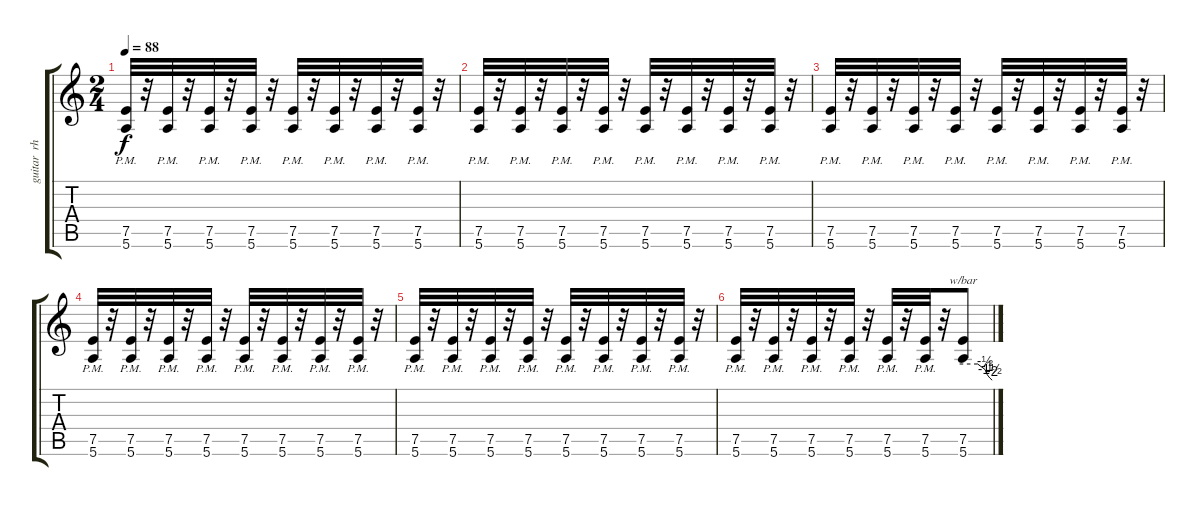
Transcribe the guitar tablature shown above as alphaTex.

\track ("guitar  rhythm  left" "guitar  rh") {instrument distortionguitar}
\staff {score tabs}
\tuning (E4 B3 G3 D3 A2 E2) {hide}
\ts (2 4)
\tempo 88
\clef g2
\ks c
(7.5{pm} 5.6{pm}).32{dy f} r.32 (7.5{pm} 5.6{pm}).32 r.32 (7.5{pm} 5.6{pm}).32 r.32 (7.5{pm} 5.6{pm}).32 r.32 (7.5{pm} 5.6{pm}).32 r.32 (7.5{pm} 5.6{pm}).32 r.32 (7.5{pm} 5.6{pm}).32 r.32 (7.5{pm} 5.6{pm}).32 r.32 |
(7.5{pm} 5.6{pm}).32 r.32 (7.5{pm} 5.6{pm}).32 r.32 (7.5{pm} 5.6{pm}).32 r.32 (7.5{pm} 5.6{pm}).32 r.32 (7.5{pm} 5.6{pm}).32 r.32 (7.5{pm} 5.6{pm}).32 r.32 (7.5{pm} 5.6{pm}).32 r.32 (7.5{pm} 5.6{pm}).32 r.32 |
(7.5{pm} 5.6{pm}).32 r.32 (7.5{pm} 5.6{pm}).32 r.32 (7.5{pm} 5.6{pm}).32 r.32 (7.5{pm} 5.6{pm}).32 r.32 (7.5{pm} 5.6{pm}).32 r.32 (7.5{pm} 5.6{pm}).32 r.32 (7.5{pm} 5.6{pm}).32 r.32 (7.5{pm} 5.6{pm}).32 r.32 |
(7.5{pm} 5.6{pm}).32 r.32 (7.5{pm} 5.6{pm}).32 r.32 (7.5{pm} 5.6{pm}).32 r.32 (7.5{pm} 5.6{pm}).32 r.32 (7.5{pm} 5.6{pm}).32 r.32 (7.5{pm} 5.6{pm}).32 r.32 (7.5{pm} 5.6{pm}).32 r.32 (7.5{pm} 5.6{pm}).32 r.32 |
(7.5{pm} 5.6{pm}).32 r.32 (7.5{pm} 5.6{pm}).32 r.32 (7.5{pm} 5.6{pm}).32 r.32 (7.5{pm} 5.6{pm}).32 r.32 (7.5{pm} 5.6{pm}).32 r.32 (7.5{pm} 5.6{pm}).32 r.32 (7.5{pm} 5.6{pm}).32 r.32 (7.5{pm} 5.6{pm}).32 r.32 |
(7.5{pm} 5.6{pm}).32 r.32 (7.5{pm} 5.6{pm}).32 r.32 (7.5{pm} 5.6{pm}).32 r.32 (7.5{pm} 5.6{pm}).32 r.32 (7.5{pm} 5.6{pm}).32 r.32 (7.5{pm} 5.6{pm}).32 r.32 (7.5 5.6).8{tbe (custom default 0 0 30 0 45 -2 50 -4 55 -6 60 -8)}
